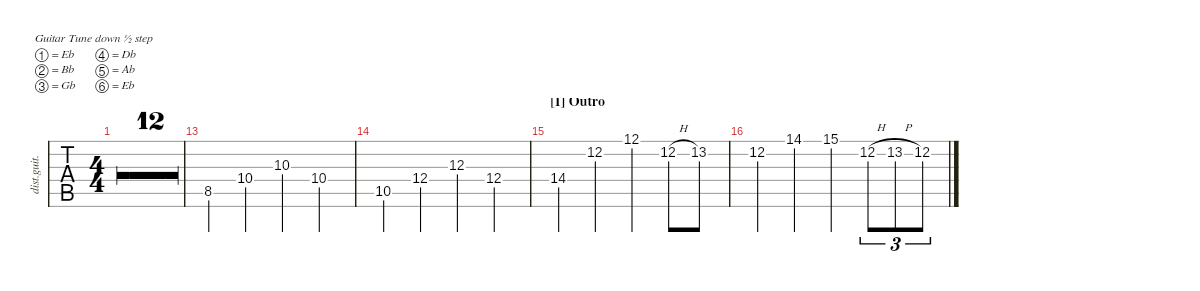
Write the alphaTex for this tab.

\defaultSystemsLayout 4
\hideDynamics
\bracketExtendMode nobrackets
\otherSystemsTrackNameOrientation horizontal
\track ("Lead Guitar 3" "dist.guit.") {multiBarRest instrument distortionguitar}
\staff {tabs}
\tuning (Eb4 Bb3 Gb3 Db3 Ab2 Eb2)
\ts (4 4)
\tempo 148
\clef g2
\ks eminor
r.1{dy mf} |
r.1 |
r.1 |
r.1 |
r.1 |
r.1 |
r.1 |
r.1 |
r.1 |
r.1 |
r.1 |
r.1 |
8.5{acc forcenatural}.4 10.4{acc forcenatural}.4 10.3{acc forcenatural}.4 10.4{acc forcenatural}.4 |
10.5{acc #}.4 12.4{acc #}.4 12.3{acc #}.4 12.4{acc #}.4 |
\section ("I" "Outro")
14.4{acc #}.4 12.2{acc #}.4 12.1{acc #}.4 12.2{h acc #}.8 13.2{acc forcenatural}.8 |
12.2{acc #}.4 14.1{acc forcenatural}.4 15.1{acc #}.4 12.2{h acc #}.8{tu (3 2)} 13.2{h acc forcenatural}.8{tu (3 2)} 12.2{acc #}.8{tu (3 2)}
